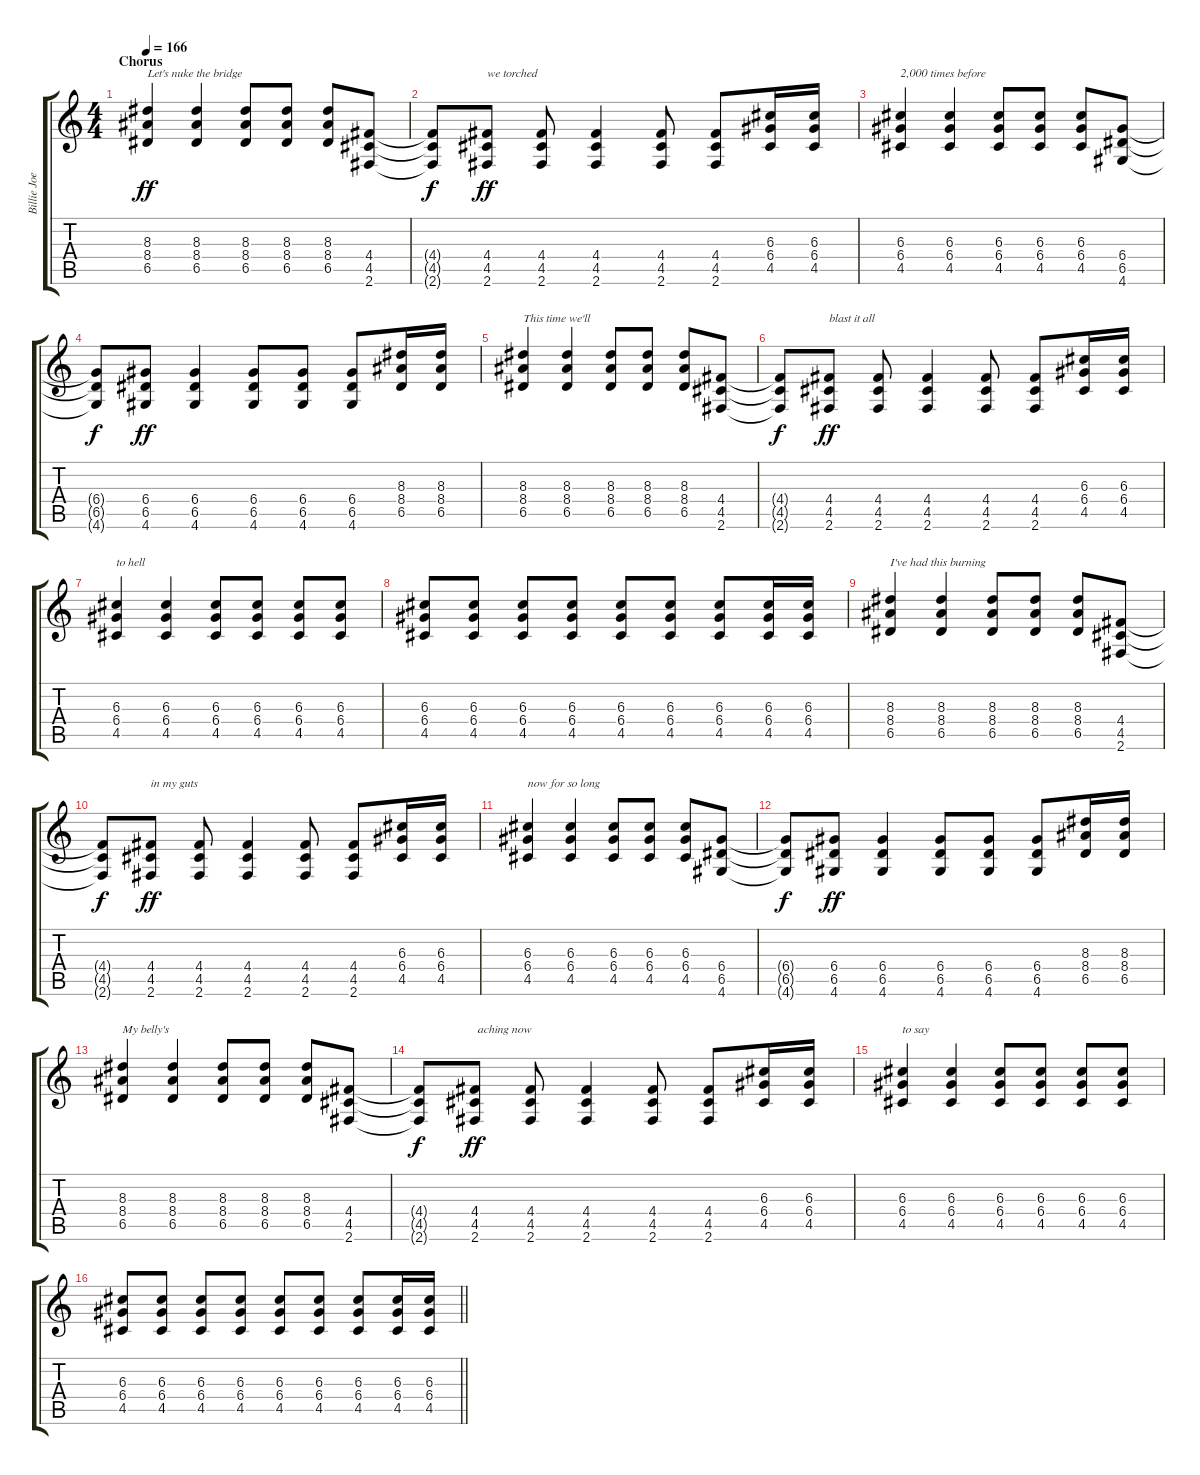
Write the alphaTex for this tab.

\track ("Billie Joe Armstrong (Guitar)" "Billie Joe") {instrument acousticguitarnylon}
\staff {score tabs}
\tuning (E4 B3 G3 D3 A2 E2) {hide}
\ts (4 4)
\section ("" "Chorus")
\tempo 166
\clef g2
\ks c
(8.3 8.4 6.5).4{txt "Let's nuke the bridge" dy ff} (8.3 8.4 6.5).4 (8.3 8.4 6.5).8 (8.3 8.4 6.5).8 (8.3 8.4 6.5).8 (4.4 4.5 2.6).8 |
(4.4{t} 4.5{t} 2.6{t}).8{dy f} (4.4 4.5 2.6).8{txt "we torched" dy ff} (4.4 4.5 2.6).8 (4.4 4.5 2.6).4 (4.4 4.5 2.6).8 (4.4 4.5 2.6).8 (6.3 6.4 4.5).16 (6.3 6.4 4.5).16 |
(6.3 6.4 4.5).4{txt "2,000 times before"} (6.3 6.4 4.5).4 (6.3 6.4 4.5).8 (6.3 6.4 4.5).8 (6.3 6.4 4.5).8 (6.4 6.5 4.6).8 |
(6.4{t} 6.5{t} 4.6{t}).8{dy f} (6.4 6.5 4.6).8{dy ff} (6.4 6.5 4.6).4 (6.4 6.5 4.6).8 (6.4 6.5 4.6).8 (6.4 6.5 4.6).8 (8.3 8.4 6.5).16 (8.3 8.4 6.5).16 |
(8.3 8.4 6.5).4{txt "This time we'll"} (8.3 8.4 6.5).4 (8.3 8.4 6.5).8 (8.3 8.4 6.5).8 (8.3 8.4 6.5).8 (4.4 4.5 2.6).8 |
(4.4{t} 4.5{t} 2.6{t}).8{dy f} (4.4 4.5 2.6).8{txt "blast it all " dy ff} (4.4 4.5 2.6).8 (4.4 4.5 2.6).4 (4.4 4.5 2.6).8 (4.4 4.5 2.6).8 (6.3 6.4 4.5).16 (6.3 6.4 4.5).16 |
(6.3 6.4 4.5).4{txt "to hell"} (6.3 6.4 4.5).4 (6.3 6.4 4.5).8 (6.3 6.4 4.5).8 (6.3 6.4 4.5).8 (6.3 6.4 4.5).8 |
(6.3 6.4 4.5).8 (6.3 6.4 4.5).8 (6.3 6.4 4.5).8 (6.3 6.4 4.5).8 (6.3 6.4 4.5).8 (6.3 6.4 4.5).8 (6.3 6.4 4.5).8 (6.3 6.4 4.5).16 (6.3 6.4 4.5).16 |
(8.3 8.4 6.5).4{txt "I've had this burning "} (8.3 8.4 6.5).4 (8.3 8.4 6.5).8 (8.3 8.4 6.5).8 (8.3 8.4 6.5).8 (4.4 4.5 2.6).8 |
(4.4{t} 4.5{t} 2.6{t}).8{dy f} (4.4 4.5 2.6).8{txt "in my guts " dy ff} (4.4 4.5 2.6).8 (4.4 4.5 2.6).4 (4.4 4.5 2.6).8 (4.4 4.5 2.6).8 (6.3 6.4 4.5).16 (6.3 6.4 4.5).16 |
(6.3 6.4 4.5).4{txt "now for so long"} (6.3 6.4 4.5).4 (6.3 6.4 4.5).8 (6.3 6.4 4.5).8 (6.3 6.4 4.5).8 (6.4 6.5 4.6).8 |
(6.4{t} 6.5{t} 4.6{t}).8{dy f} (6.4 6.5 4.6).8{dy ff} (6.4 6.5 4.6).4 (6.4 6.5 4.6).8 (6.4 6.5 4.6).8 (6.4 6.5 4.6).8 (8.3 8.4 6.5).16 (8.3 8.4 6.5).16 |
(8.3 8.4 6.5).4{txt "My belly's"} (8.3 8.4 6.5).4 (8.3 8.4 6.5).8 (8.3 8.4 6.5).8 (8.3 8.4 6.5).8 (4.4 4.5 2.6).8 |
(4.4{t} 4.5{t} 2.6{t}).8{dy f} (4.4 4.5 2.6).8{txt " aching now " dy ff} (4.4 4.5 2.6).8 (4.4 4.5 2.6).4 (4.4 4.5 2.6).8 (4.4 4.5 2.6).8 (6.3 6.4 4.5).16 (6.3 6.4 4.5).16 |
(6.3 6.4 4.5).4{txt "to say"} (6.3 6.4 4.5).4 (6.3 6.4 4.5).8 (6.3 6.4 4.5).8 (6.3 6.4 4.5).8 (6.3 6.4 4.5).8 |
\barLineRight lightlight
(6.3 6.4 4.5).8 (6.3 6.4 4.5).8 (6.3 6.4 4.5).8 (6.3 6.4 4.5).8 (6.3 6.4 4.5).8 (6.3 6.4 4.5).8 (6.3 6.4 4.5).8 (6.3 6.4 4.5).16 (6.3 6.4 4.5).16
